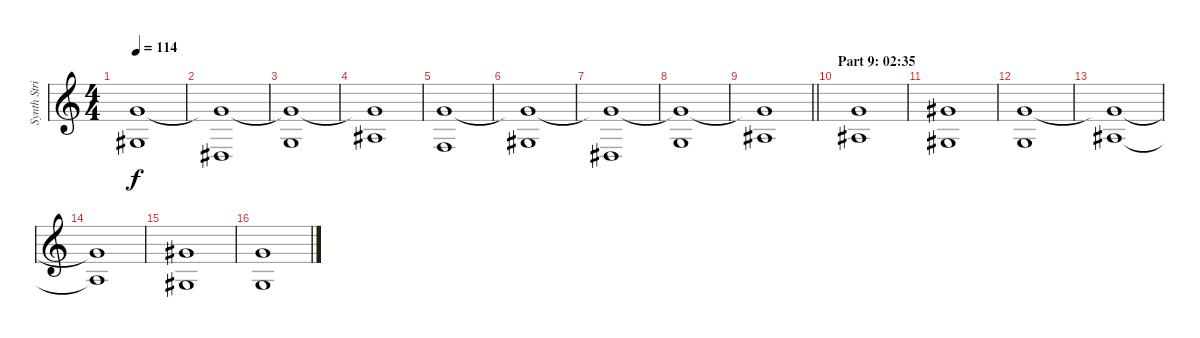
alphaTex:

\track ("Synth Strings" "Synth Stri") {instrument stringensemble2}
\staff {score}
\tuning (Eb4 Bb3 Gb3 Db3 Ab2 Eb2) {hide}
\ts (4 4)
\tempo 114
\clef g2
\ks c
(4.1{t} 7.4).1{dy f} |
(4.1{t} 2.4).1 |
(4.1{t} 6.4).1 |
(4.1{t} 4.3).1 |
(4.1 4.4).1 |
(4.1{t} 7.4).1 |
(4.1{t} 2.4).1 |
(4.1{t} 6.4).1 |
\barLineRight lightlight
(4.1{t} 4.3).1 |
\section ("" "Part 9: 02:35")
(4.1 4.3).1 |
(5.1 7.4).1 |
(4.1 6.4).1 |
(4.1{t} 4.3).1 |
(4.1{t} 4.3{t}).1 |
(5.1 7.4).1 |
(4.1 6.4).1
